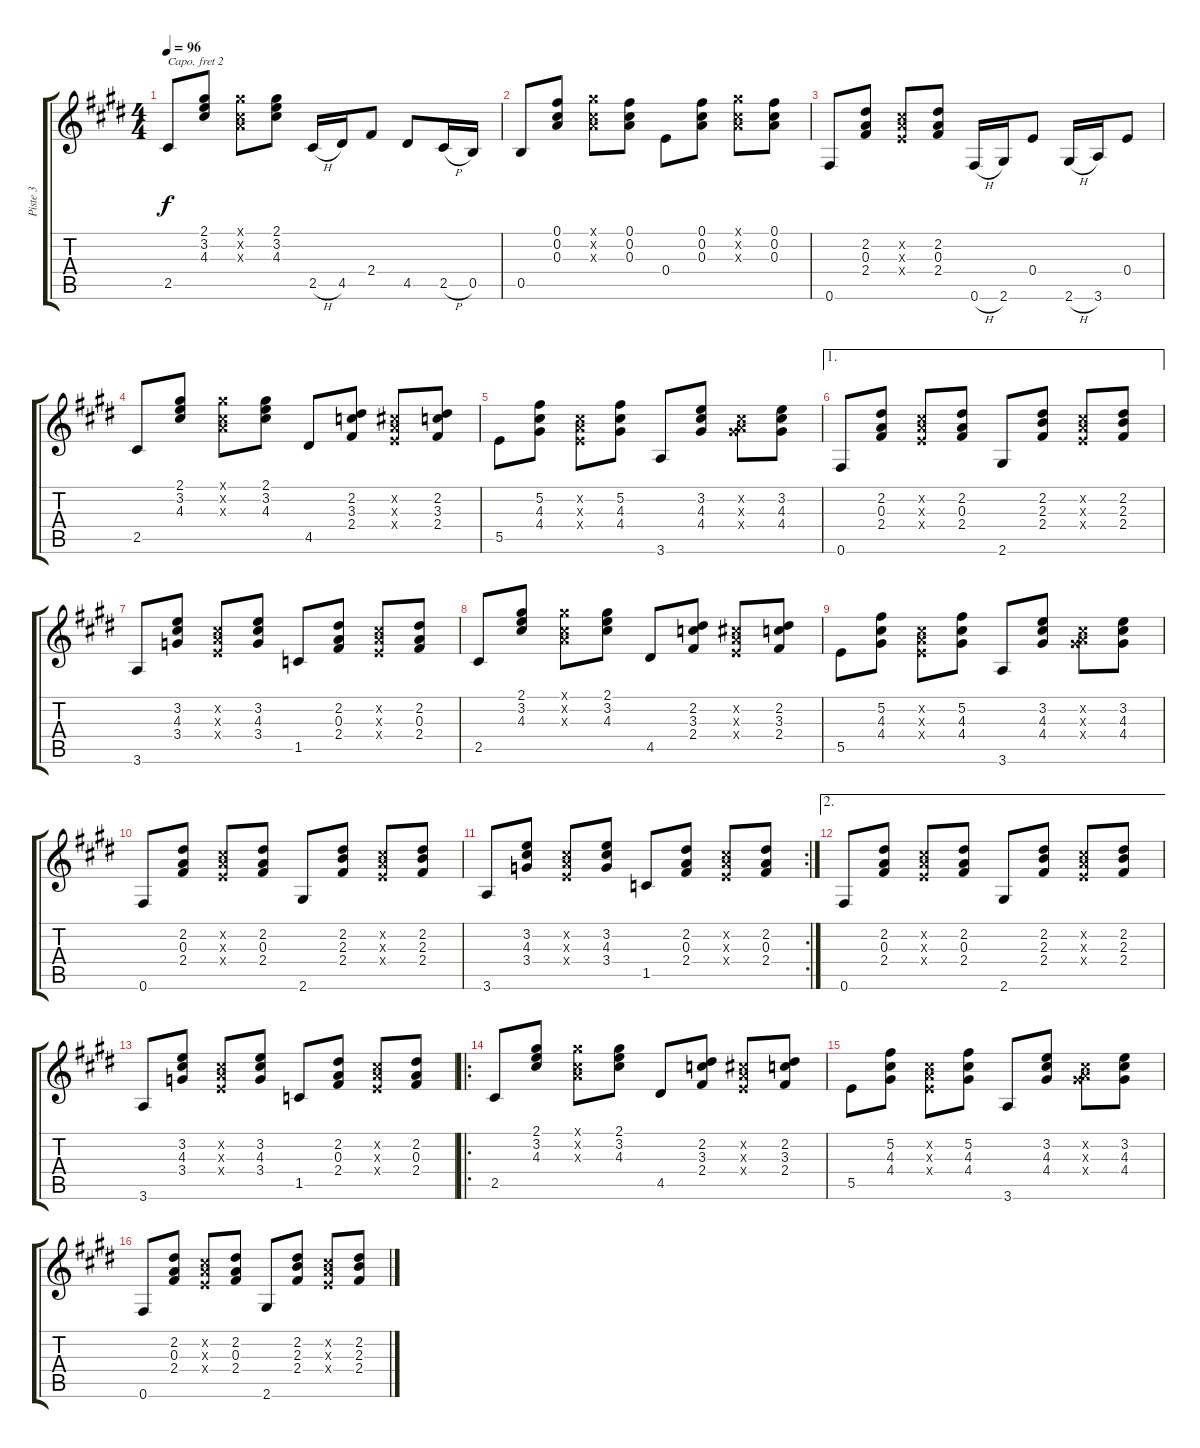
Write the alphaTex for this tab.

\track ("Piste 3" "Piste 3") {instrument acousticguitarnylon}
\staff {score tabs}
\capo 2
\tuning (E4 B3 G3 D3 A2 E2) {hide}
\ts (4 4)
\tempo 96
\clef g2
\ks e
2.5.8{dy f} (2.1 3.2 4.3).8 (2.1{x} 0.2{x} 0.3{x}).8 (2.1 3.2 4.3).8 2.5{h}.16 4.5.16 2.4.8 4.5.8 2.5{h}.16 0.5.16 |
0.5.8 (0.1 0.2 0.3).8 (2.1{x} 0.2{x} 0.3{x}).8 (0.1 0.2 0.3).8 0.4.8 (0.1 0.2 0.3).8 (2.1{x} 0.2{x} 0.3{x}).8 (0.1 0.2 0.3).8 |
0.6.8 (2.2 0.3 2.4).8 (0.2{x} 0.3{x} 0.4{x}).8 (2.2 0.3 2.4).8 0.6{h}.16 2.6.16 0.4.8 2.6{h}.16 3.6.16 0.4.8 |
2.5.8 (2.1 3.2 4.3).8 (2.1{x} 0.2{x} 0.3{x}).8 (2.1 3.2 4.3).8 4.5.8 (2.2 3.3 2.4).8 (0.2{x} 0.3{x} 0.4{x}).8 (2.2 3.3 2.4).8 |
5.5.8 (5.2 4.3 4.4).8 (0.2{x} 0.3{x} 0.4{x}).8 (5.2 4.3 4.4).8 3.6.8 (3.2 4.3 4.4).8 (0.2{x} 0.3{x} 4.4{x}).8 (3.2 4.3 4.4).8 |
\ae 1
0.6.8 (2.2 0.3 2.4).8 (0.2{x} 0.3{x} 0.4{x}).8 (2.2 0.3 2.4).8 2.6.8 (2.2 2.3 2.4).8 (0.2{x} 0.3{x} 0.4{x}).8 (2.2 2.3 2.4).8 |
3.6.8 (3.2 4.3 3.4).8 (0.2{x} 0.3{x} 0.4{x}).8 (3.2 4.3 3.4).8 1.5.8 (2.2 0.3 2.4).8 (0.2{x} 0.3{x} 0.4{x}).8 (2.2 0.3 2.4).8 |
2.5.8 (2.1 3.2 4.3).8 (2.1{x} 0.2{x} 0.3{x}).8 (2.1 3.2 4.3).8 4.5.8 (2.2 3.3 2.4).8 (0.2{x} 0.3{x} 0.4{x}).8 (2.2 3.3 2.4).8 |
5.5.8 (5.2 4.3 4.4).8 (0.2{x} 0.3{x} 0.4{x}).8 (5.2 4.3 4.4).8 3.6.8 (3.2 4.3 4.4).8 (0.2{x} 0.3{x} 4.4{x}).8 (3.2 4.3 4.4).8 |
0.6.8 (2.2 0.3 2.4).8 (0.2{x} 0.3{x} 0.4{x}).8 (2.2 0.3 2.4).8 2.6.8 (2.2 2.3 2.4).8 (0.2{x} 0.3{x} 0.4{x}).8 (2.2 2.3 2.4).8 |
\rc 2
3.6.8 (3.2 4.3 3.4).8 (0.2{x} 0.3{x} 0.4{x}).8 (3.2 4.3 3.4).8 1.5.8 (2.2 0.3 2.4).8 (0.2{x} 0.3{x} 0.4{x}).8 (2.2 0.3 2.4).8 |
\ae 2
0.6.8 (2.2 0.3 2.4).8 (0.2{x} 0.3{x} 0.4{x}).8 (2.2 0.3 2.4).8 2.6.8 (2.2 2.3 2.4).8 (0.2{x} 0.3{x} 0.4{x}).8 (2.2 2.3 2.4).8 |
3.6.8 (3.2 4.3 3.4).8 (0.2{x} 0.3{x} 0.4{x}).8 (3.2 4.3 3.4).8 1.5.8 (2.2 0.3 2.4).8 (0.2{x} 0.3{x} 0.4{x}).8 (2.2 0.3 2.4).8 |
\ro
2.5.8 (2.1 3.2 4.3).8 (2.1{x} 0.2{x} 0.3{x}).8 (2.1 3.2 4.3).8 4.5.8 (2.2 3.3 2.4).8 (0.2{x} 0.3{x} 0.4{x}).8 (2.2 3.3 2.4).8 |
5.5.8 (5.2 4.3 4.4).8 (0.2{x} 0.3{x} 0.4{x}).8 (5.2 4.3 4.4).8 3.6.8 (3.2 4.3 4.4).8 (0.2{x} 0.3{x} 4.4{x}).8 (3.2 4.3 4.4).8 |
0.6.8 (2.2 0.3 2.4).8 (0.2{x} 0.3{x} 0.4{x}).8 (2.2 0.3 2.4).8 2.6.8 (2.2 2.3 2.4).8 (0.2{x} 0.3{x} 0.4{x}).8 (2.2 2.3 2.4).8
